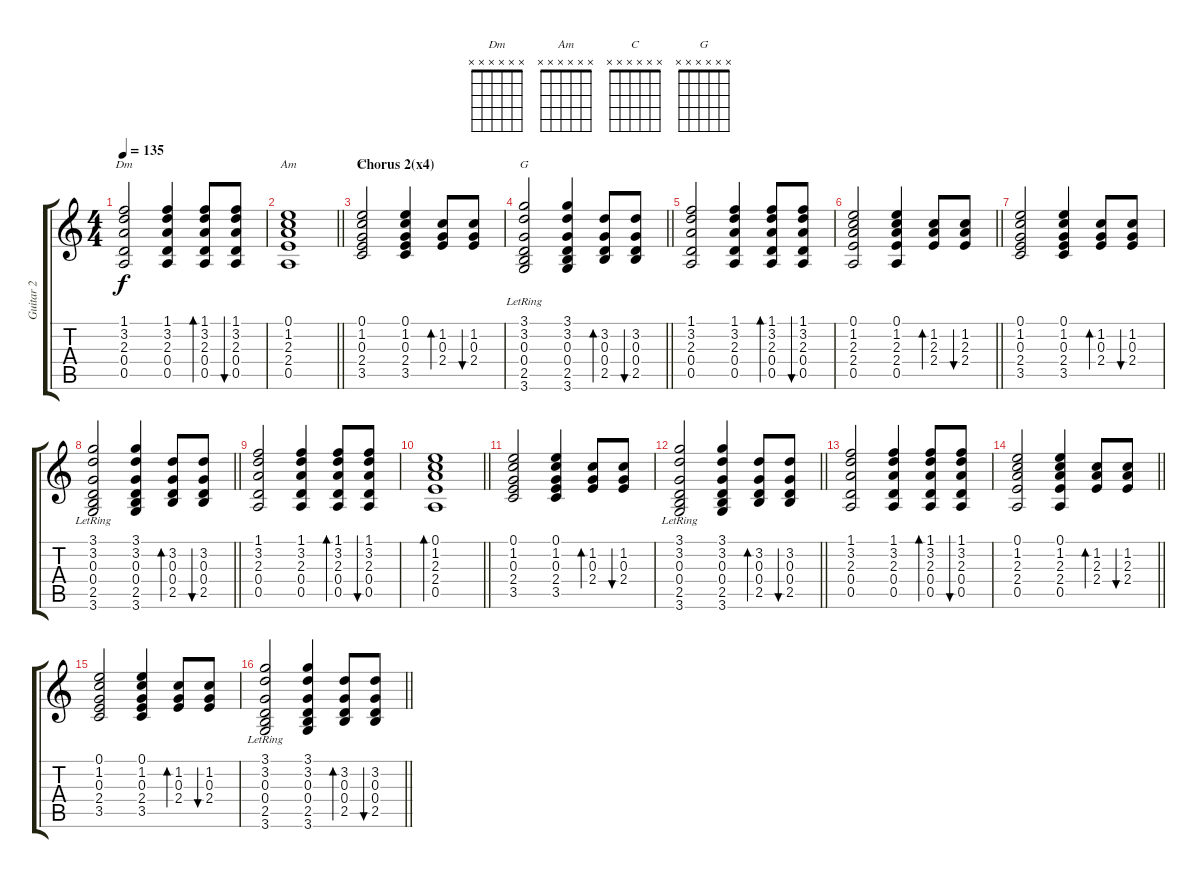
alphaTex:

\track ("Guitar 2" "Guitar 2") {instrument acousticguitarnylon}
\staff {score tabs}
\tuning (E4 B3 G3 D3 A2 E2) {hide}
\chord ("Dm" x x x x x x)
\chord ("Am" x x x x x x)
\chord ("C" x x x x x x)
\chord ("G" x x x x x x)
\ts (4 4)
\tempo 135
\clef g2
\ks c
(1.1 3.2 2.3 0.4 0.5).2{ch "Dm" dy f} (1.1 3.2 2.3 0.4 0.5).4 (1.1 3.2 2.3 0.4 0.5).8{bd 60} (1.1 3.2 2.3 0.4 0.5).8{bu 60} |
\barLineRight lightlight
(0.1 1.2 2.3 2.4 0.5).1{ch "Am"} |
\section ("" "Chorus 2(x4)")
(0.1 1.2 0.3 2.4 3.5).2{ch "C"} (0.1 1.2 0.3 2.4 3.5).4 (1.2 0.3 2.4).8{bd 60} (1.2 0.3 2.4).8{bu 60} |
\barLineRight lightlight
(3.1 3.2 0.3 0.4 2.5 3.6{lr}).2{ch "G"} (3.1 3.2 0.3 0.4 2.5 3.6).4 (3.2 0.3 0.4 2.5).8{bd 60} (3.2 0.3 0.4 2.5).8{bu 60} |
(1.1 3.2 2.3 0.4 0.5).2 (1.1 3.2 2.3 0.4 0.5).4 (1.1 3.2 2.3 0.4 0.5).8{bd 60} (1.1 3.2 2.3 0.4 0.5).8{bu 60} |
\barLineRight lightlight
(0.1 1.2 2.3 2.4 0.5).2 (0.1 1.2 2.3 2.4 0.5).4 (1.2 2.3 2.4).8{bd 60} (1.2 2.3 2.4).8{bu 60} |
(0.1 1.2 0.3 2.4 3.5).2 (0.1 1.2 0.3 2.4 3.5).4 (1.2 0.3 2.4).8{bd 60} (1.2 0.3 2.4).8{bu 60} |
\barLineRight lightlight
(3.1 3.2 0.3 0.4 2.5 3.6{lr}).2 (3.1 3.2 0.3 0.4 2.5 3.6).4 (3.2 0.3 0.4 2.5).8{bd 60} (3.2 0.3 0.4 2.5).8{bu 60} |
(1.1 3.2 2.3 0.4 0.5).2 (1.1 3.2 2.3 0.4 0.5).4 (1.1 3.2 2.3 0.4 0.5).8{bd 60} (1.1 3.2 2.3 0.4 0.5).8{bu 60} |
\barLineRight lightlight
(0.1 1.2 2.3 2.4 0.5).1{bd 60} |
(0.1 1.2 0.3 2.4 3.5).2 (0.1 1.2 0.3 2.4 3.5).4 (1.2 0.3 2.4).8{bd 60} (1.2 0.3 2.4).8{bu 60} |
\barLineRight lightlight
(3.1 3.2 0.3 0.4 2.5 3.6{lr}).2 (3.1 3.2 0.3 0.4 2.5 3.6).4 (3.2 0.3 0.4 2.5).8{bd 60} (3.2 0.3 0.4 2.5).8{bu 60} |
(1.1 3.2 2.3 0.4 0.5).2 (1.1 3.2 2.3 0.4 0.5).4 (1.1 3.2 2.3 0.4 0.5).8{bd 60} (1.1 3.2 2.3 0.4 0.5).8{bu 60} |
\barLineRight lightlight
(0.1 1.2 2.3 2.4 0.5).2 (0.1 1.2 2.3 2.4 0.5).4 (1.2 2.3 2.4).8{bd 60} (1.2 2.3 2.4).8{bu 60} |
(0.1 1.2 0.3 2.4 3.5).2 (0.1 1.2 0.3 2.4 3.5).4 (1.2 0.3 2.4).8{bd 60} (1.2 0.3 2.4).8{bu 60} |
\barLineRight lightlight
(3.1 3.2 0.3 0.4 2.5 3.6{lr}).2 (3.1 3.2 0.3 0.4 2.5 3.6).4 (3.2 0.3 0.4 2.5).8{bd 60} (3.2 0.3 0.4 2.5).8{bu 60}
